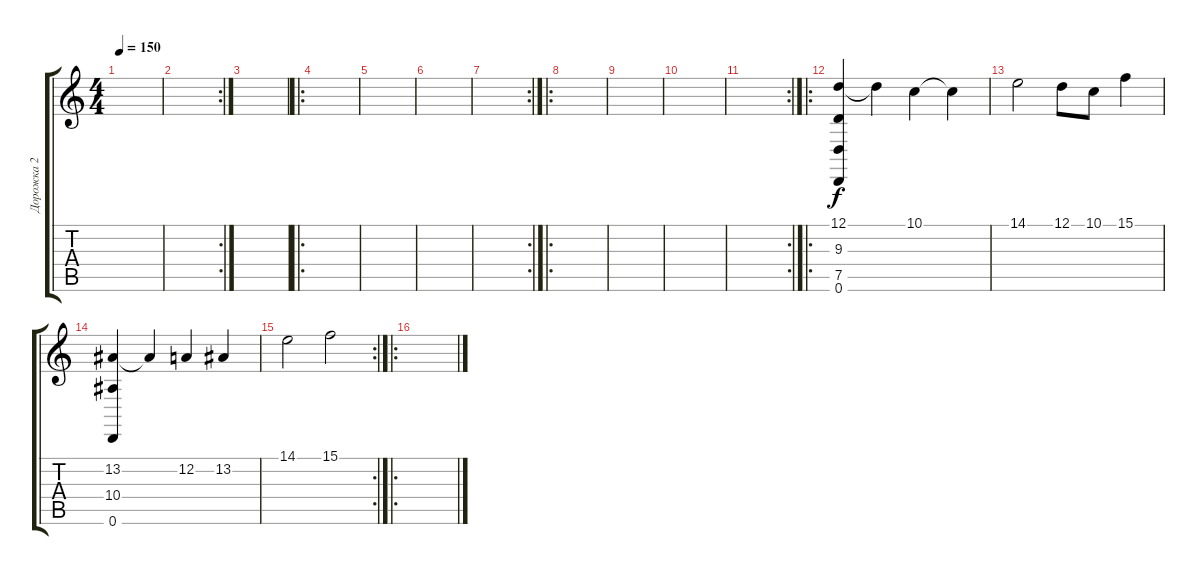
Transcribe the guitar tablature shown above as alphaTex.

\track ("Дорожка 2" "Дорожка 2") {instrument churchorgan}
\staff {score tabs}
\tuning (D4 A3 F3 C3 G2 D2) {hide}
\ts (4 4)
\tempo 150
\clef g2
\ks c
|
\rc 2
|
|
\ro
|
|
|
\rc 2
|
\ro
|
|
|
\rc 2
|
\ro
(12.1 9.3 7.5 0.6).4 12.1{t}.4 10.1.4 10.1{t}.4 |
14.1.2 12.1.8 10.1.8 15.1.4 |
(13.2 10.4 0.6).4 13.2{t}.4 12.2.4 13.2.4 |
\rc 2
14.1.2 15.1.2 |
\ro
